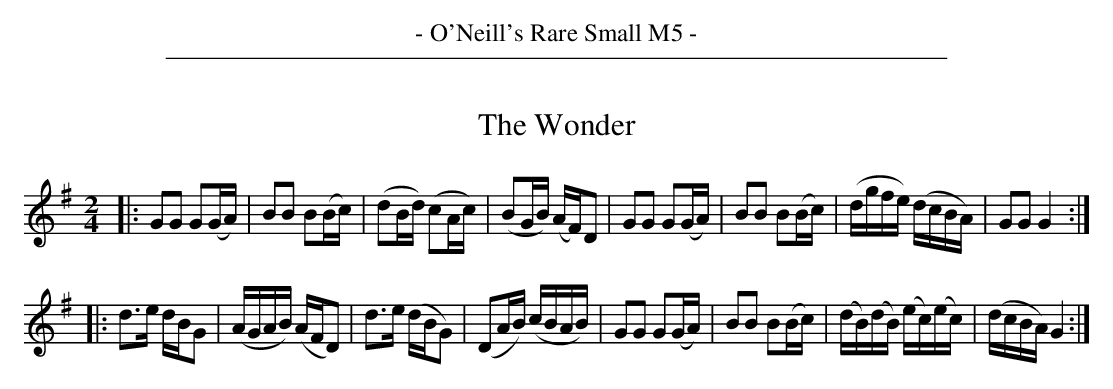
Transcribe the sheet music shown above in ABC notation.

X:1
T: The Wonder
M: 2/4
L: 1/16
K: G
|:\
G2G2 G2(GA) | B2B2 B2(Bc) | (d2Bd) (c2Ac) | (B2GB) (AF)D2 |\
G2G2 G2(GA) | B2B2 B2(Bc) | (dgfe) (dcBA) | G2G2 G4 ::
d3e dBG2 | (AGAB) (AFD2) | d3e (dBG2) | (D2AB) (cBAB) |\
G2G2 G2(GA) | B2B2 B2(Bc) | (dB)(dB) (ec)(ec) | (dcBA) G4 :|
